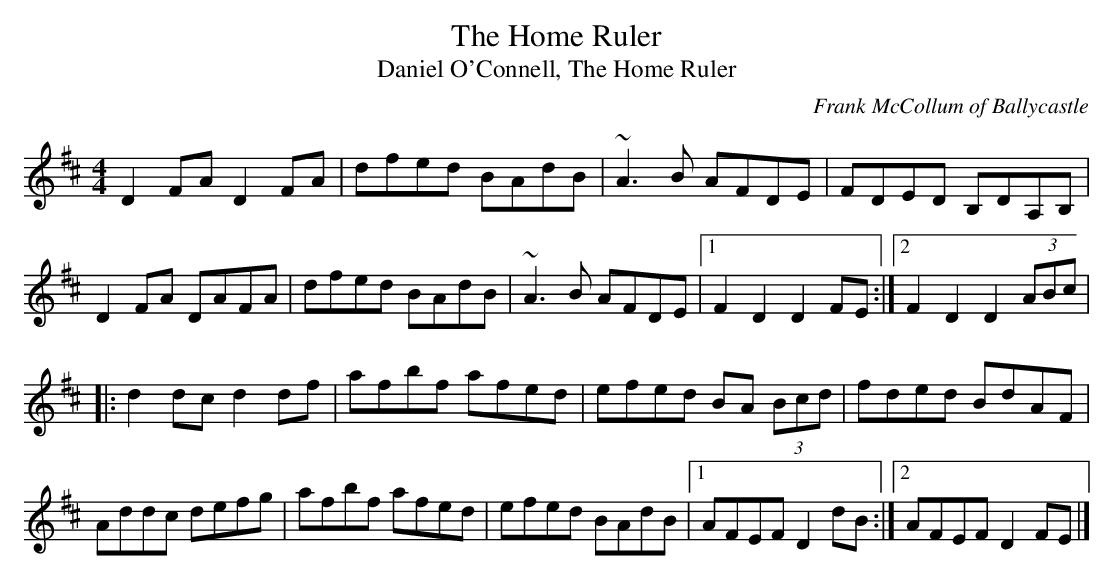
X:1
T:Home Ruler, The
T:Daniel O'Connell, The Home Ruler
M:4/4
L:1/8
C:Frank McCollum of Ballycastle
K:D
D2FA D2FA|dfed BAdB|
~A3B AFDE|FDED B,DA,B,|!
D2FA DAFA|dfed BAdB|
~A3B AFDE|1F2D2 D2FE:|2F2D2 D2 (3ABc|!
|:d2dc d2df|afbf afed|
efed BA (3Bcd|fded BdAF|!
Addc defg|afbf afed|
efed BAdB|1AFEF D2dB:|2AFEF D2FE|]!
